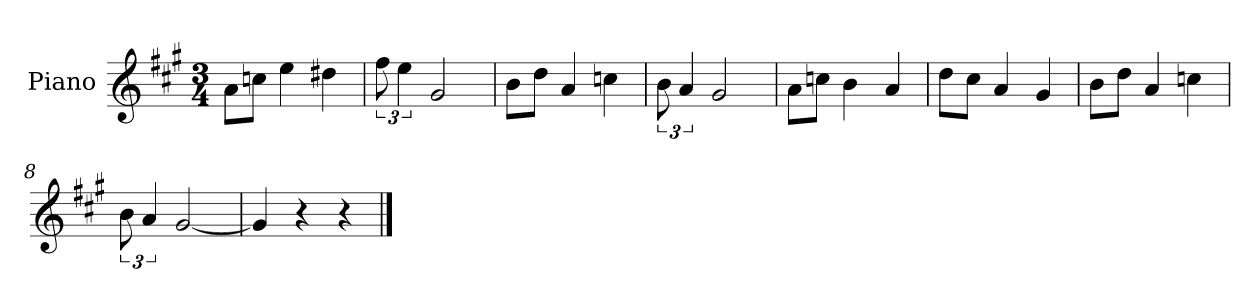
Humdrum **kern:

**kern
*part1
*staff1
*I"Piano
*I'P-no
*clefG2
*k[f#c#g#]
*M3/4
*MM93
=1
8a\L
8ccn\J
4ee\
4dd#X\
=2
12ff#\
6ee\
2g#/
=3
8b\L
8dd\J
4a/
4ccn\
=4
12b\
6a/
2g#/
=5
8a\L
8ccn\J
4b\
4a/
=6
8dd\L
8cc#\J
4a/
4g#/
=7
8b\L
8dd\J
4a/
4ccn\
=8
12b\
6a/
[2g#/
!!LO:LB:g=z
=9
4g#/]
4r
4r
==
*-
